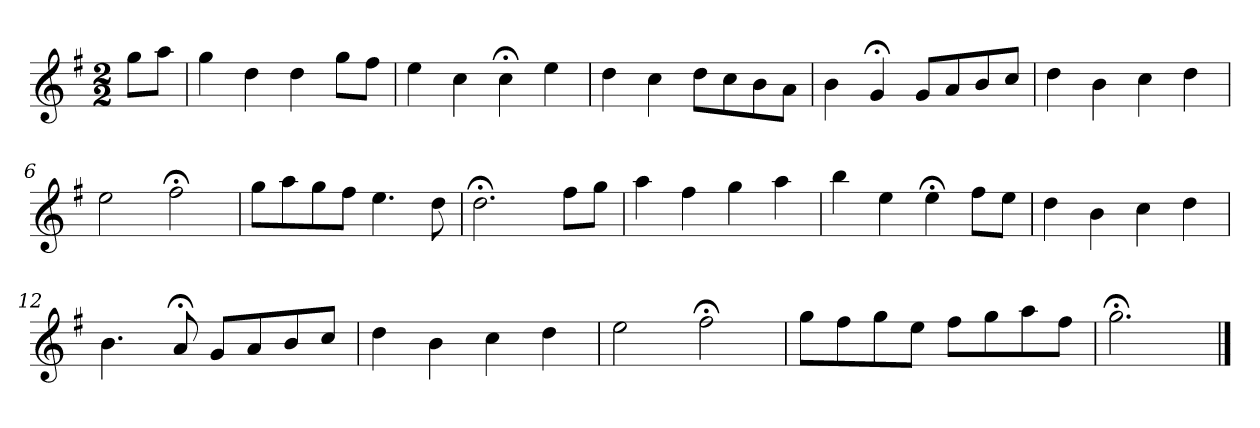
**kern
*part1
*staff1
*k[f#]
*G:
*M2/2
*MM120
=
8ggL
8aaJ
=1
4gg
4dd
4dd
8ggL
8ff#J
=2
4ee
4cc
4cc;<
4ee
=3
4dd
4cc
8ddL
8cc
8b
8aJ
=4
4b
4g;<
8gL
8a
8b
8ccJ
=5
4dd
4b
4cc
4dd
=6
2ee
2ff#;<
=7
8ggL
8aa
8gg
8ff#J
4.ee
8dd
=8
2.dd;<
8ff#L
8ggJ
=9
4aa
4ff#
4gg
4aa
=10
4bb
4ee
4ee;<
8ff#L
8eeJ
=11
4dd
4b
4cc
4dd
=12
4.b
8a;<
8gL
8a
8b
8ccJ
=13
4dd
4b
4cc
4dd
=14
2ee
2ff#;<
=15
8ggL
8ff#
8gg
8eeJ
8ff#L
8gg
8aa
8ff#J
=16
2.gg;<
==
*-
